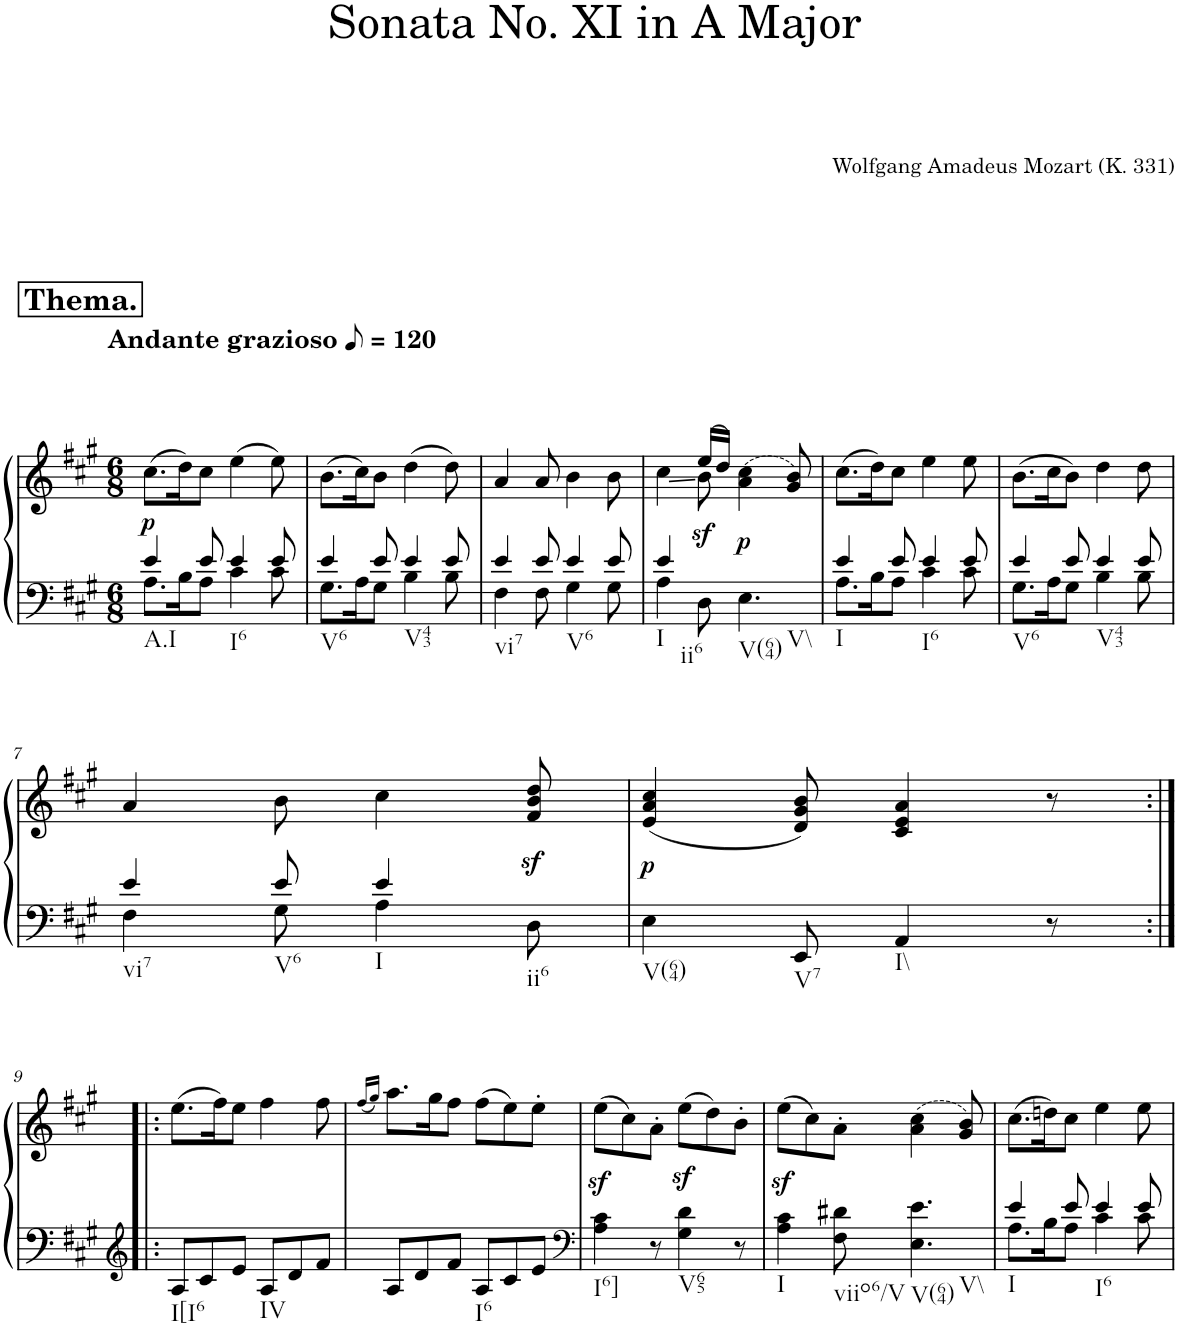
**kern	**kern	**dynam
*part1	*part1	*part1
*staff2	*staff1	*staff1/2
*I"Piano	*	*
*I'Pno.	*	*
*clefF4	*clefG2	*
*k[f#c#g#]	*k[f#c#g#]	*
*M6/8	*M6/8	*
*MM60	*MM60	*
!!LO:REH:place=s1:a:B:cj:fs=14:t=Thema.
=1	=1	=1
*^	*	*
!	!	!LO:TX:a:B:t=Andante grazioso	!
!LO:TX:b:t=A.I	!	!	!
!	!	!	!LO:DY:b
4e/	8.A\L	(8.cc#\L	p
.	16B\K	16dd\K)	.
8e/	8A\J	8cc#\J	.
!LO:TX:b:t=I6	!	!	!
4e/	4c#\	(4ee\	.
8e/	8c#\	8ee\)	.
=2	=2	=2	=2
!LO:TX:b:t=V6	!	!	!
4e/	8.G#\L	(8.b\L	.
.	16A\K	16cc#\K)	.
8e/	8G#\J	8b\J	.
!LO:TX:b:t=V43	!	!	!
4e/	4B\	(4dd\	.
8e/	8B\	8dd\)	.
=3	=3	=3	=3
!LO:TX:b:t=vi7	!	!	!
4e/	4F#\	4a/	.
8e/	8F#\	8a/	.
!LO:TX:b:t=V6	!	!	!
4e/	4G#\	4b\	.
8e/	8G#\	8b\	.
=4	=4	=4	=4
*	*	*^	*
!LO:TX:b:t=I	!	!	!	!
4e/	4A\	4cc#\	4ryy	.
!LO:TX:b:t=ii6	!	!	!	!
!	!	!	!	!LO:DY:b
8D\	2ryy	(16ee/LL	8b\	sf
.	.	16dd/JJ)	.	.
!LO:TX:b:t=V(64)	!	!	!	!
!LO:TX:b:t=V\\	!	!	!	!
!	!	!	!	!LO:DY:b
4.E\	.	(4a\ 4cc#\	4.ryy	p
.	.	8g#/ 8b/)	.	.
*	*	*v	*v	*
=5	=5	=5	=5
!LO:TX:b:t=I	!	!	!
4e/	8.A\L	(8.cc#\L	.
.	16B\K	16dd\K)	.
8e/	8A\J	8cc#\J	.
!LO:TX:b:t=I6	!	!	!
4e/	4c#\	4ee\	.
8e/	8c#\	8ee\	.
=6	=6	=6	=6
!LO:TX:b:t=V6	!	!	!
4e/	8.G#\L	(8.b\L	.
.	16A\K	16cc#\K	.
8e/	8G#\J	8b\J)	.
!LO:TX:b:t=V43	!	!	!
4e/	4B\	4dd\	.
8e/	8B\	8dd\	.
!!LO:LB:g=z
=7	=7	=7	=7
!LO:TX:b:t=vi7	!	!	!
4e/	4F#\	4a/	.
!LO:TX:b:t=V6	!	!	!
8e/	8G#\	8b\	.
!LO:TX:b:t=I	!	!	!
4e/	4A\	4cc#\	.
!LO:TX:b:t=ii6	!	!	!
8D\	8ryy	8f#/z< 8b/z< 8dd/z<	.
=8	=8	=8	=8
!LO:TX:b:t=V(64)	!	!	!
!	!	!	!LO:DY:b
*v	*v	*	*
4E\	(4e/ 4a/ 4cc#/	p
!LO:TX:b:t=V7	!	!
8EE/	8d/ 8g#/ 8b/)	.
!LO:TX:b:t=I\\	!	!
4AA/	4c#/ 4e/ 4a/	.
8r	8r	.
!!LO:LB:g=z
=9:|!|:	=9:|!|:	=9:|!|:
*clefG2	*	*
!LO:TX:b:t=I[I6	!	!
8A/L	(8.ee\L	.
8c#/	.	.
.	16ff#\K)	.
8e/J	8ee\J	.
!LO:TX:b:t=IV	!	!
8A/L	4ff#\	.
8d/	.	.
8f#/J	8ff#\	.
=10	=10	=10
.	(16qff#/LL	.
.	16qgg#/JJ)	.
8A/L	8.aa\L	.
8d/	.	.
.	16gg#\K	.
8f#/J	8ff#\J	.
!LO:TX:b:t=I6	!	!
8A/L	(8ff#\L	.
8c#/	8ee\)	.
8e/J	8ee'\J	.
=11	=11	=11
*clefF4	*	*
!LO:TX:b:t=I6]	!	!
4A\ 4c#\	(8eez<\L	.
.	8cc#\)	.
8r	8a'\J	.
!LO:TX:b:t=V65	!	!
4G#\ 4d\	(8eez<\L	.
.	8dd\)	.
8r	8b'\J	.
=12	=12	=12
!LO:TX:b:t=I	!	!
4A\ 4c#\	(8eez<\L	.
.	8cc#\)	.
!LO:TX:b:t=viio6/V	!	!
8F#\ 8d#X\	8a'\J	.
!LO:TX:b:t=V(64)	!	!
!LO:TX:b:t=V\\	!	!
4.E\ 4.e\	(4a\ 4cc#\	.
.	8g#/ 8b/)	.
=13	=13	=13
*^	*	*
!LO:TX:b:t=I	!	!	!
4e/	8.A\L	(8.cc#\L	.
.	16B\K	16ddn\K)	.
8e/	8A\J	8cc#\J	.
!LO:TX:b:t=I6	!	!	!
4e/	4c#\	4ee\	.
8e/	8c#\	8ee\	.
*v	*v	*	*
=	=	=
*-	*-	*-
